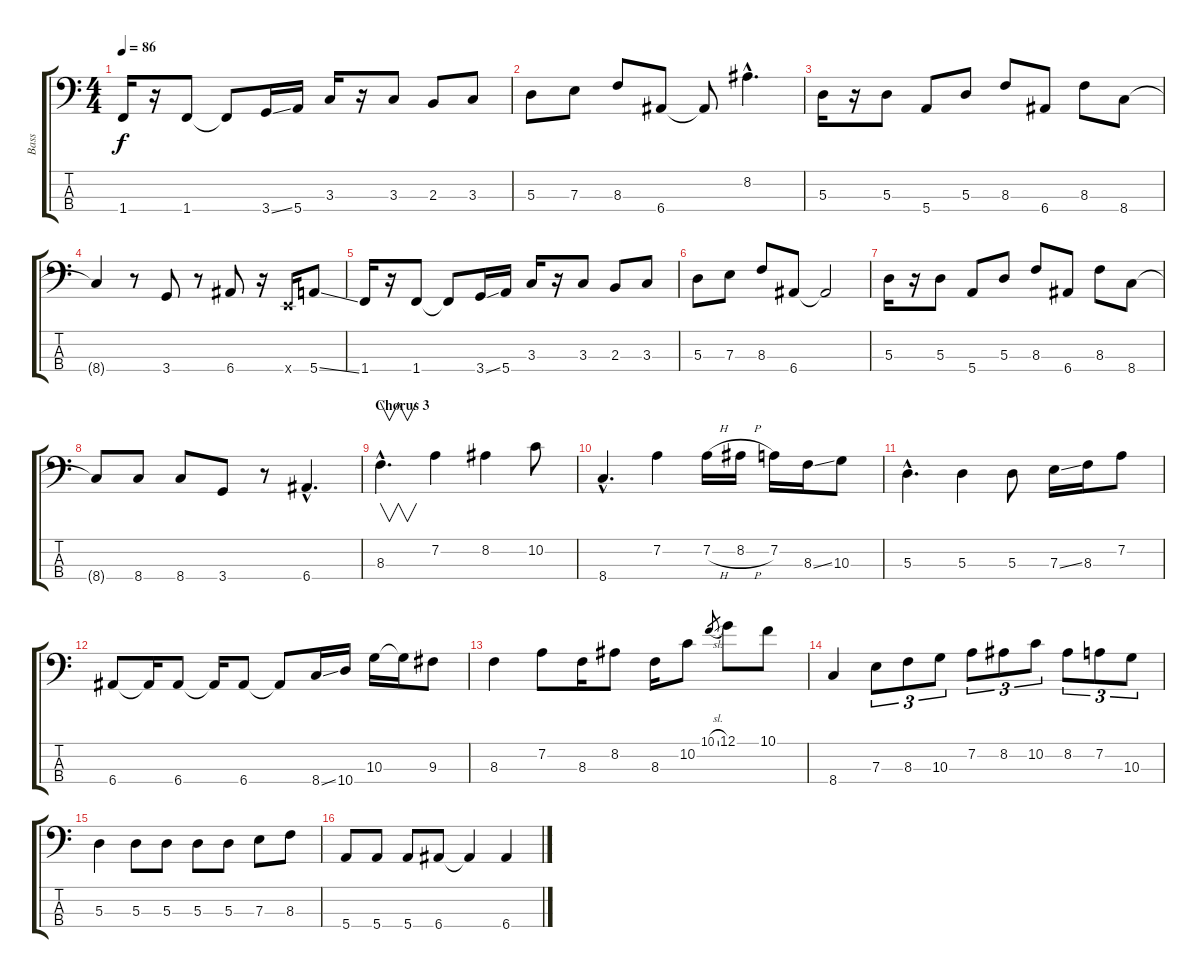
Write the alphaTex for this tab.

\track ("Bass" "Bass") {instrument electricbassfinger}
\staff {score tabs}
\tuning (G2 D2 A1 E1) {hide}
\ts (4 4)
\tempo 86
\clef f4
\ks c
1.4.16{dy f} r.16 1.4.8 1.4{t}.8 3.4{ss}.16 5.4.16 3.3.16 r.16 3.3.8 2.3.8 3.3.8 |
5.3.8 7.3.8 8.3.8 6.4.8 6.4{t}.8 8.2{hac}.4{d} |
5.3.16 r.16 5.3.8 5.4.8 5.3.8 8.3.8 6.4.8 8.3.8 8.4.8 |
8.4{t}.4 r.8 3.4.8 r.8 6.4.8 r.16 0.4{x}.16 5.4{ss}.8 |
1.4.16 r.16 1.4.8 1.4{t}.8 3.4{ss}.16 5.4.16 3.3.16 r.16 3.3.8 2.3.8 3.3.8 |
5.3.8 7.3.8 8.3.8 6.4.8 6.4{t}.2 |
5.3.16 r.16 5.3.8 5.4.8 5.3.8 8.3.8 6.4.8 8.3.8 8.4.8 |
8.4{t}.8 8.4.8 8.4.8 3.4.8 r.8 6.4{hac}.4{d} |
\section ("" "Chorus 3")
8.3{hac}.4{v d} 7.2.4 8.2.4 10.2.8 |
8.4{hac}.4{d} 7.2.4 7.2{h}.16 8.2{h}.16 7.2.16 8.3{ss}.16 10.3.8 |
5.3{hac}.4{d} 5.3.4 5.3.8 7.3{ss}.16 8.3.16 7.2.8 |
6.4.8 6.4{t}.16 6.4.8 6.4{t}.16 6.4.8 6.4{t}.8 8.4{ss}.16 10.4.16 10.3.16 10.3{t}.16 9.3.8 |
8.3.4 7.2.8 8.3.16 8.2.8 8.3.16 10.2.8 10.1{sl}.8{gr} 12.1.8 10.1.8 |
8.4.4 7.3.8{tu (3 2)} 8.3.8{tu (3 2)} 10.3.8{tu (3 2)} 7.2.8{tu (3 2)} 8.2.8{tu (3 2)} 10.2.8{tu (3 2)} 8.2.8{tu (3 2)} 7.2.8{tu (3 2)} 10.3.8{tu (3 2)} |
5.3.4 5.3.8 5.3.8 5.3.8 5.3.8 7.3.8 8.3.8 |
5.4.8 5.4.8 5.4.8 6.4.8 6.4{t}.4 6.4.4
